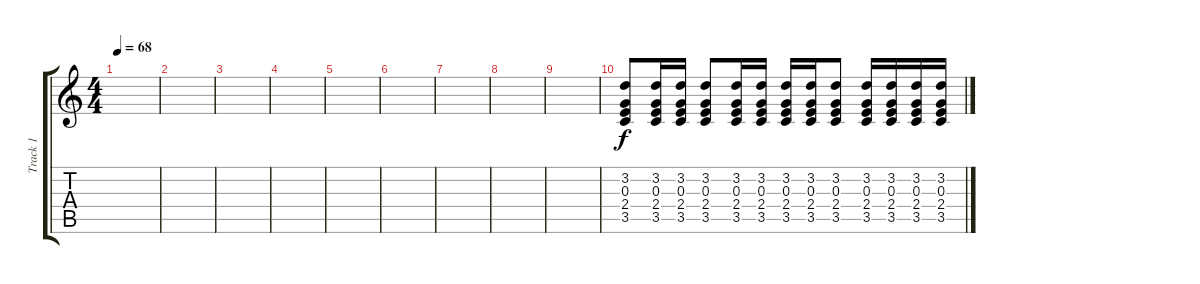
\track ("Track 1" "Track 1") {instrument acousticguitarnylon}
\staff {score tabs}
\tuning (E4 B3 G3 D3 A2 E2) {hide}
\ts (4 4)
\tempo 68
\clef g2
\ks c
|
|
|
|
|
|
|
|
|
(3.2 0.3 2.4 3.5).8 (3.2 0.3 2.4 3.5).16 (3.2 0.3 2.4 3.5).16 (3.2 0.3 2.4 3.5).8 (3.2 0.3 2.4 3.5).16 (3.2 0.3 2.4 3.5).16 (3.2 0.3 2.4 3.5).16 (3.2 0.3 2.4 3.5).16 (3.2 0.3 2.4 3.5).8 (3.2 0.3 2.4 3.5).16 (3.2 0.3 2.4 3.5).16 (3.2 0.3 2.4 3.5).16 (3.2 0.3 2.4 3.5).16
